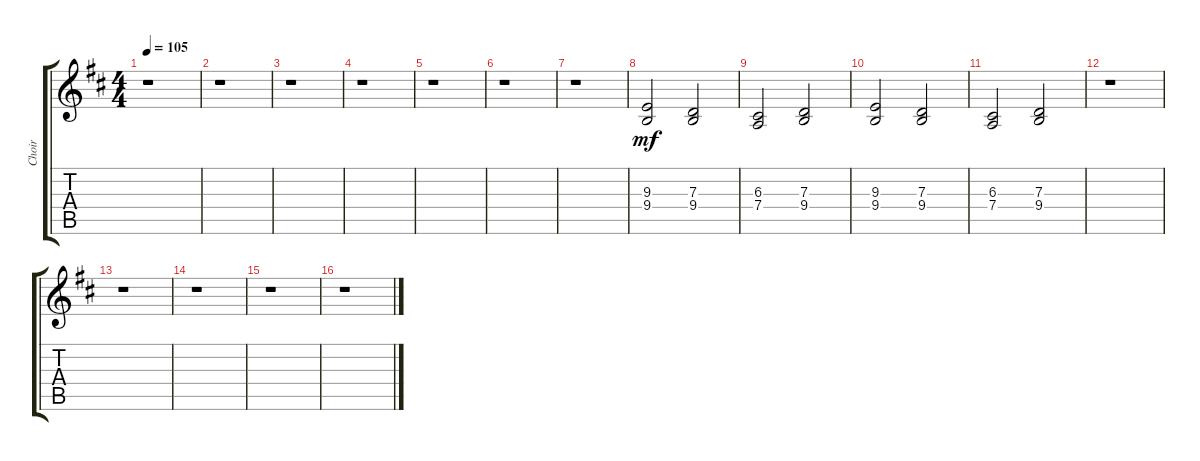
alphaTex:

\track ("Choir" "Choir") {instrument choiraahs}
\staff {score tabs}
\tuning (E4 B3 G3 D3 A2 E2) {hide}
\ts (4 4)
\tempo 105
\clef g2
\ks d
r.1{dy f} |
r.1 |
r.1 |
r.1 |
r.1 |
r.1 |
r.1 |
(9.3 9.4).2{dy mf} (7.3 9.4).2 |
(6.3 7.4).2 (7.3 9.4).2 |
(9.3 9.4).2 (7.3 9.4).2 |
(6.3 7.4).2 (7.3 9.4).2 |
r.1 |
r.1 |
r.1 |
r.1 |
r.1
